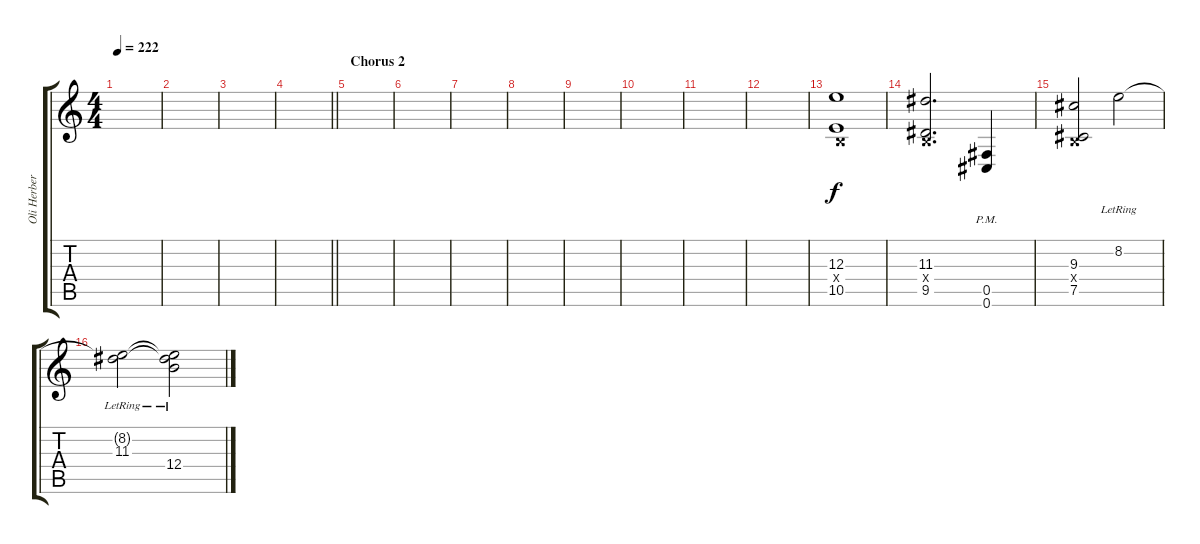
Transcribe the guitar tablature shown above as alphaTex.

\track ("Oli Herbert (Extra Guitar)" "Oli Herber") {instrument distortionguitar}
\staff {score tabs}
\tuning (Db4 Ab3 E3 B2 Gb2 Db2) {hide}
\ts (4 4)
\tempo 222
\clef g2
\ks c
|
|
|
\barLineRight lightlight
|
\section ("" "Chorus 2")
|
|
|
|
|
|
|
|
(12.3 0.4{x} 10.5).1 |
(11.3 0.4{x} 9.5).2{d} (0.5{pm} 0.6{pm}).4 |
(9.3 0.4{x} 7.5).2 8.2{lr}.2 |
(8.2{t} 11.3{lr}).2 (8.2{t} 11.3{t} 12.4{lr}).2
